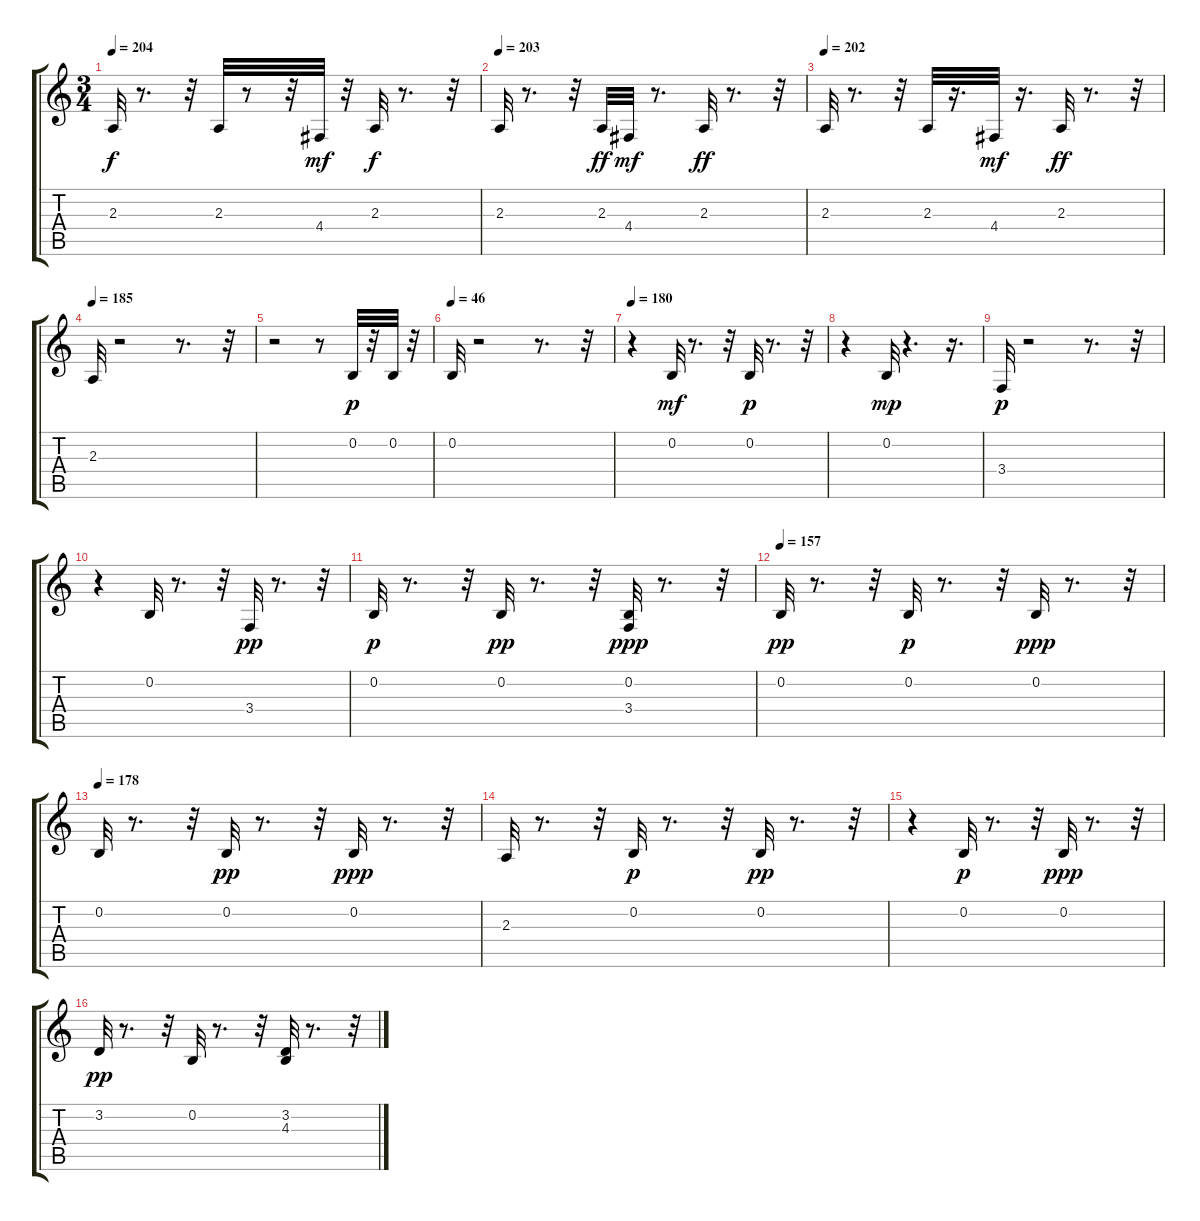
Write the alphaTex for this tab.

\track "" {instrument acousticgrandpiano}
\staff {score tabs}
\tuning (E4 B3 G3 D3 A2 E2) {hide}
\ts (3 4)
\tempo 204
\clef g2
\ks c
2.3.32{dy f} r.8{d} r.32 2.3.32 r.8 r.32 4.4.32{dy mf} r.32 2.3.32{dy f} r.8{d} r.32 |
\tempo 203
2.3.32 r.8{d} r.32 2.3.32{dy ff} 4.4.32{dy mf} r.8{d} 2.3.32{dy ff} r.8{d} r.32 |
\tempo 202
2.3.32 r.8{d} r.32 2.3.32 r.16{d} 4.4.32{dy mf} r.16{d} 2.3.32{dy ff} r.8{d} r.32 |
\tempo 185
2.3.32 r.2 r.8{d} r.32 |
r.2 r.8 0.2.32{dy p} r.32 0.2.32 r.32 |
\tempo 46
0.2.32 r.2 r.8{d} r.32 |
\tempo 180
r.4 0.2.32{dy mf} r.8{d} r.32 0.2.32{dy p} r.8{d} r.32 |
r.4 0.2.32{dy mp} r.4{d} r.16{d} |
3.4.32{dy p} r.2 r.8{d} r.32 |
r.4 0.2.32 r.8{d} r.32 3.4.32{dy pp} r.8{d} r.32 |
0.2.32{dy p} r.8{d} r.32 0.2.32{dy pp} r.8{d} r.32 (0.2 3.4).32{dy ppp} r.8{d} r.32 |
\tempo 157
0.2.32{dy pp} r.8{d} r.32 0.2.32{dy p} r.8{d} r.32 0.2.32{dy ppp} r.8{d} r.32 |
\tempo 178
0.2.32 r.8{d} r.32 0.2.32{dy pp} r.8{d} r.32 0.2.32{dy ppp} r.8{d} r.32 |
2.3.32 r.8{d} r.32 0.2.32{dy p} r.8{d} r.32 0.2.32{dy pp} r.8{d} r.32 |
r.4 0.2.32{dy p} r.8{d} r.32 0.2.32{dy ppp} r.8{d} r.32 |
3.2.32{dy pp} r.8{d} r.32 0.2.32 r.8{d} r.32 (3.2 4.3).32 r.8{d} r.32
